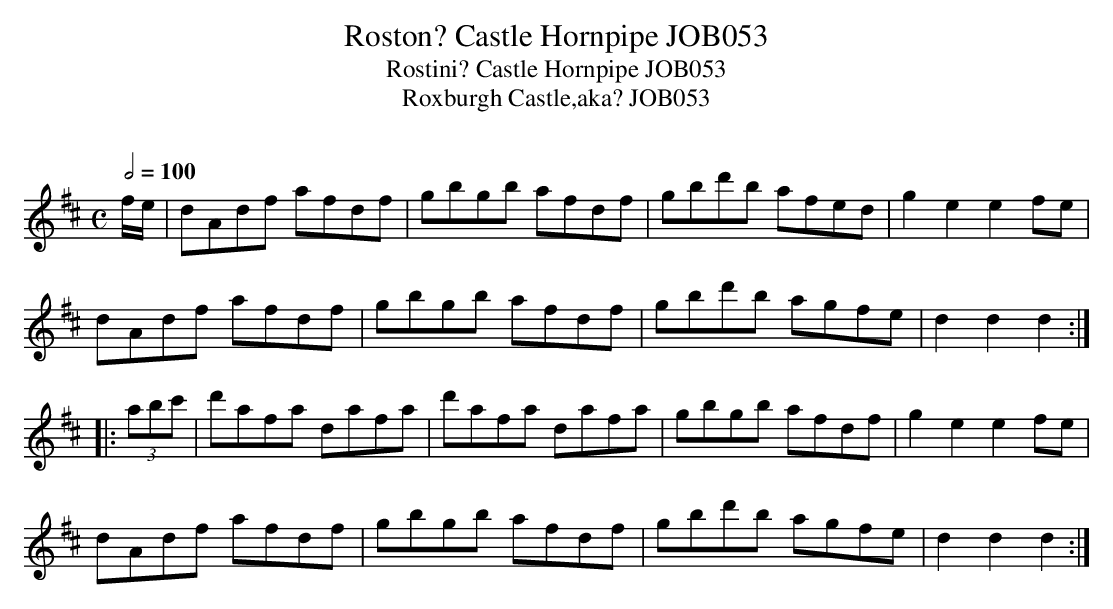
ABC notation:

X:1
T:Roston? Castle Hornpipe JOB053
T:Rostini? Castle Hornpipe JOB053
T:Roxburgh Castle,aka? JOB053
M:C
L:1/8
O:
Q:1/2=100
K:D
f/e/|dAdf afdf|gbgb afdf|gbd'b afed|g2e2e2fe |
dAdf afdf|gbgb afdf|gbd'b agfe|d2d2d2:|
|:(3abc'|d'afa dafa|d'afa dafa|gbgb afdf|g2e2e2fe|
dAdf afdf|gbgb afdf|gbd'b agfe|d2d2d2:|
